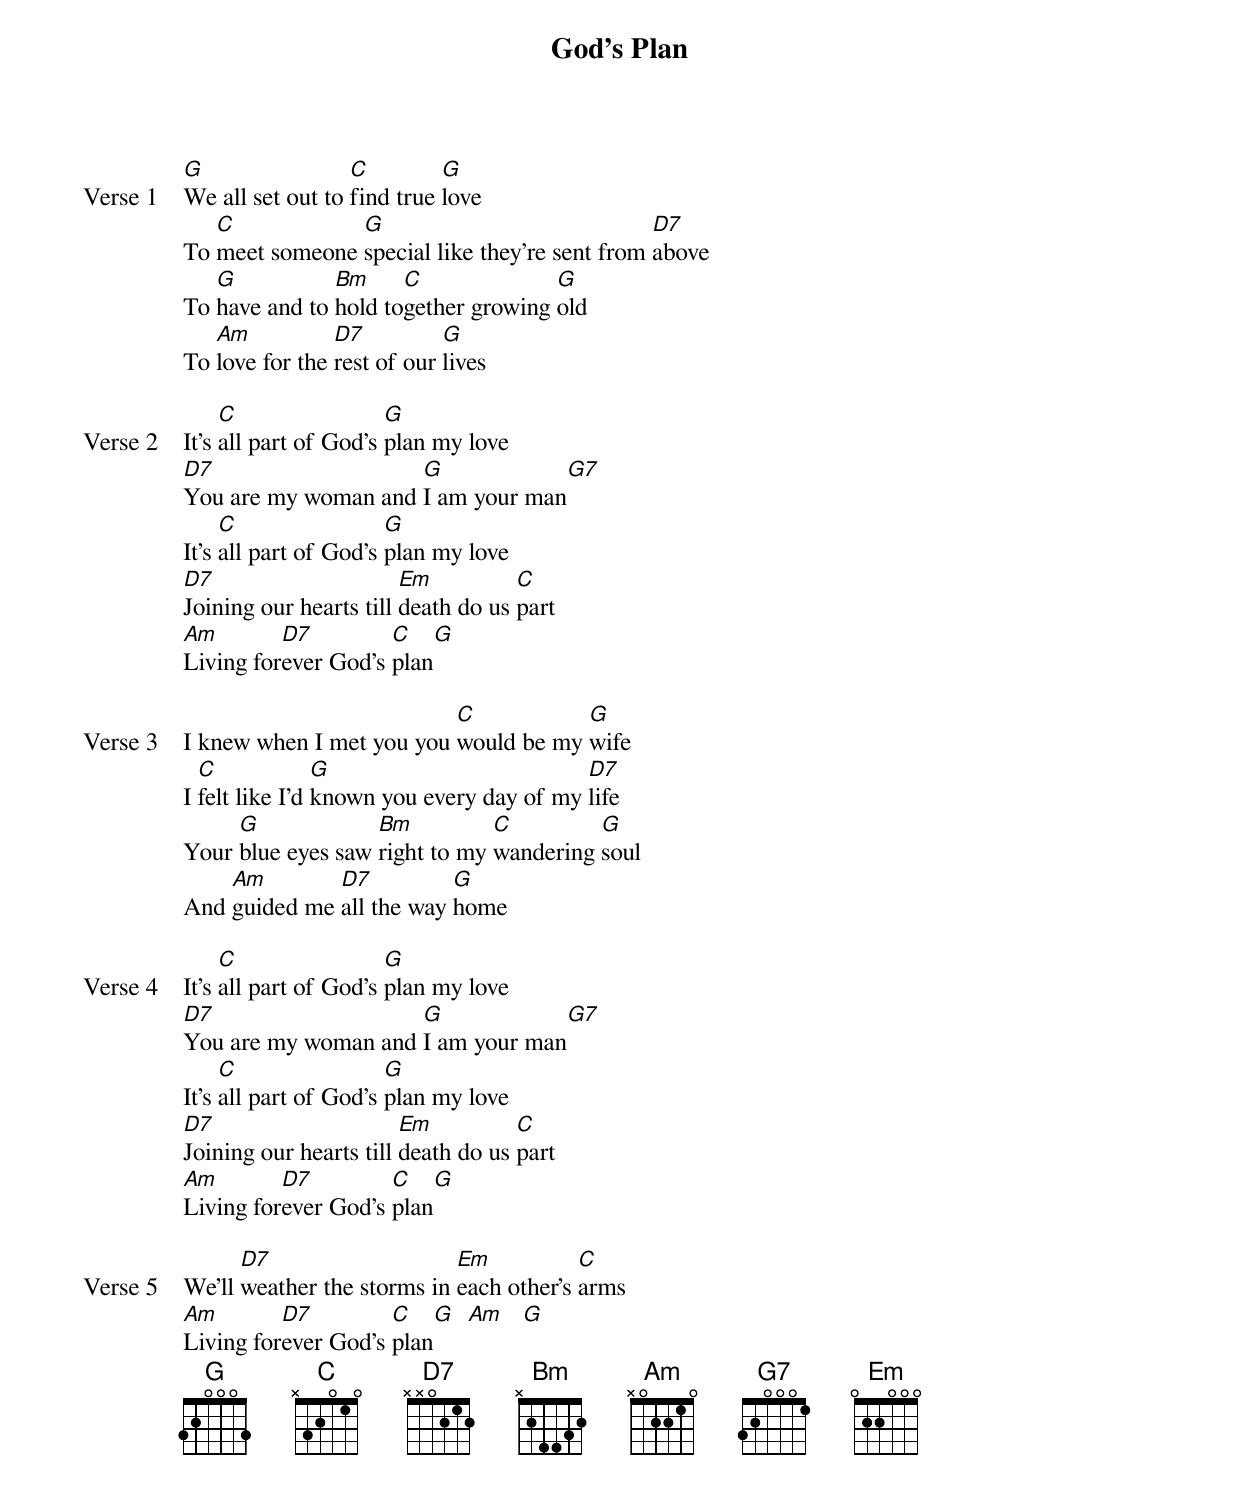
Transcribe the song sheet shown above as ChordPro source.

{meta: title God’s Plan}
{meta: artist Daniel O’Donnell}
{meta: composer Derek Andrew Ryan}
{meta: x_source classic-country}
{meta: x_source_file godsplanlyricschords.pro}
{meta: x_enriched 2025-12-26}

{start_of_verse: Verse 1}
[G]We all set out to [C]find true [G]love
To [C]meet someone [G]special like they're sent from [D7]above
To [G]have and to [Bm]hold to[C]gether growing [G]old
To [Am]love for the [D7]rest of our [G]lives
{end_of_verse}

{start_of_verse: Verse 2}
It's [C]all part of God's [G]plan my love
[D7]You are my woman and [G]I am your man[G7]
It's [C]all part of God's [G]plan my love
[D7]Joining our hearts till [Em]death do us [C]part
[Am]Living for[D7]ever God's [C]plan[G]
{end_of_verse}

{start_of_verse: Verse 3}
I knew when I met you you [C]would be my [G]wife
I [C]felt like I'd [G]known you every day of my [D7]life
Your [G]blue eyes saw [Bm]right to my [C]wandering [G]soul
And [Am]guided me [D7]all the way [G]home
{end_of_verse}

{start_of_verse: Verse 4}
It's [C]all part of God's [G]plan my love
[D7]You are my woman and [G]I am your man[G7]
It's [C]all part of God's [G]plan my love
[D7]Joining our hearts till [Em]death do us [C]part
[Am]Living for[D7]ever God's [C]plan[G]
{end_of_verse}

{start_of_verse: Verse 5}
We'll [D7]weather the storms in [Em]each other's [C]arms
[Am]Living for[D7]ever God's [C]plan[G]  [Am]   [G]
{end_of_verse}
